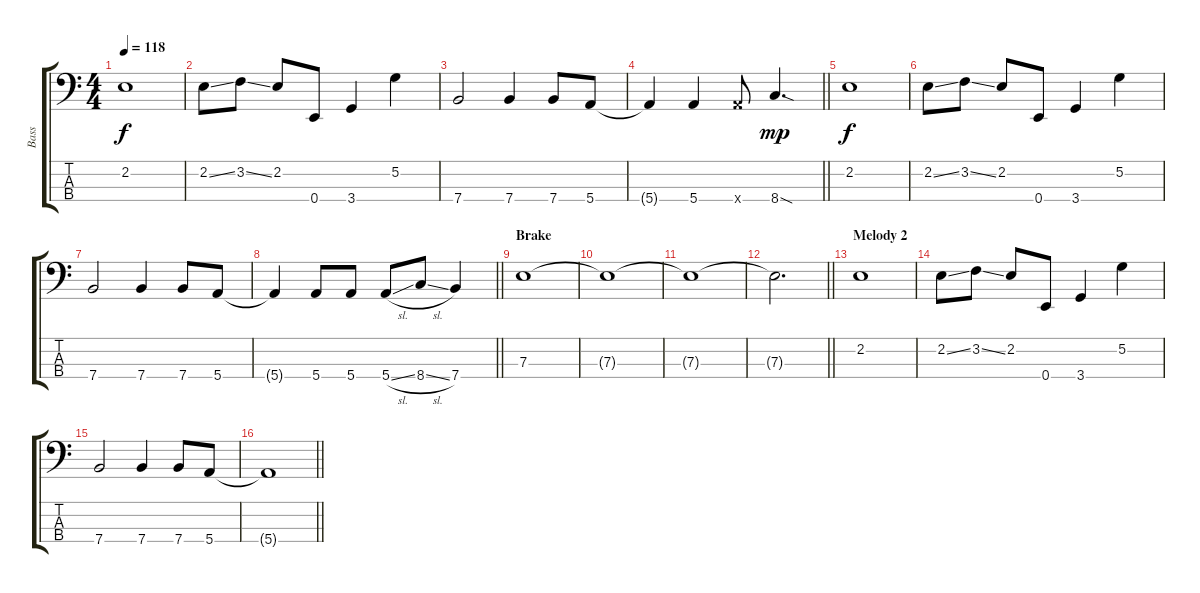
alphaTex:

\track ("Bass" "Bass") {instrument electricbassfinger}
\staff {score tabs}
\tuning (G2 D2 A1 E1) {hide}
\ts (4 4)
\tempo 118
\clef f4
\ks c
2.2.1{dy f} |
2.2{ss}.8 3.2{ss}.8 2.2.8 0.4.8 3.4.4 5.2.4 |
7.4.2 7.4.4 7.4.8 5.4.8 |
\barLineRight lightlight
5.4{t}.4 5.4.4 5.4{x}.8 8.4{sod}.4{d dy mp} |
2.2.1{dy f} |
2.2{ss}.8 3.2{ss}.8 2.2.8 0.4.8 3.4.4 5.2.4 |
7.4.2 7.4.4 7.4.8 5.4.8 |
\barLineRight lightlight
5.4{t}.4 5.4.8 5.4.8 5.4{sl}.8 8.4{sl}.8 7.4.4 |
\section ("" "Brake")
7.3.1 |
7.3{t}.1 |
7.3{t}.1 |
\barLineRight lightlight
7.3{t}.2{d} |
\section ("" "Melody 2")
2.2.1 |
2.2{ss}.8 3.2{ss}.8 2.2.8 0.4.8 3.4.4 5.2.4 |
7.4.2 7.4.4 7.4.8 5.4.8 |
\barLineRight lightlight
5.4{t}.1
